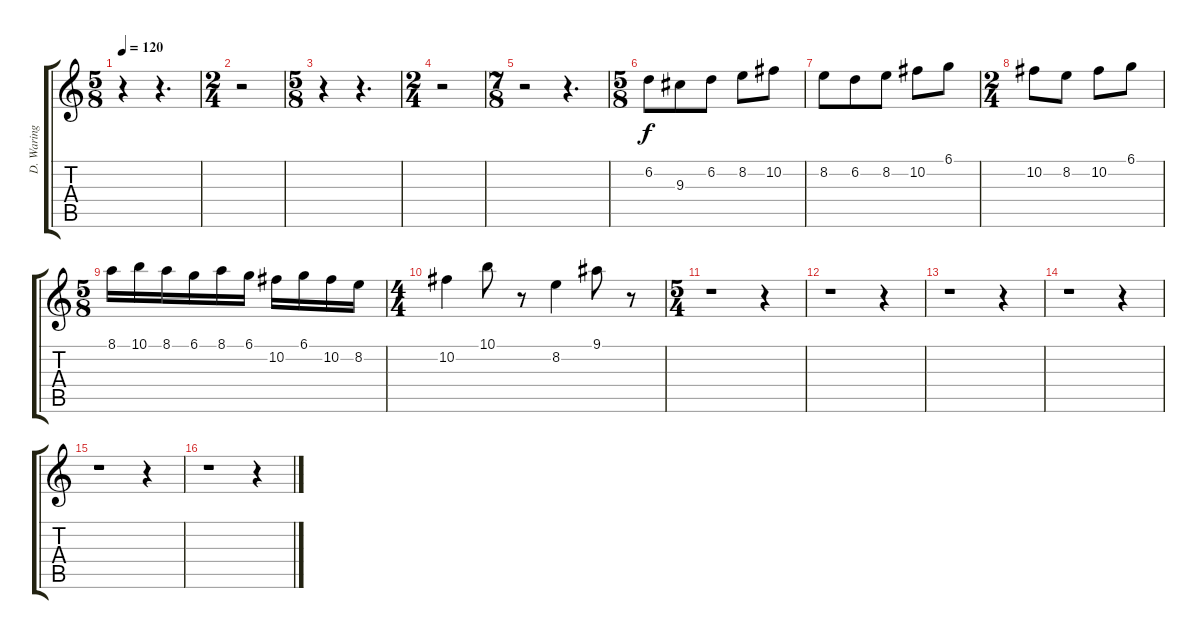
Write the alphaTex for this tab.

\track ("D. Waring Lead Gtr." "D. Waring ") {instrument distortionguitar}
\staff {score tabs}
\tuning (Db4 Ab3 E3 B2 Gb2 Db2) {hide}
\ts (5 8)
\tempo 120
\clef g2
\ks c
r.4{dy f} r.4{d} |
\ts (2 4)
r.2 |
\ts (5 8)
r.4 r.4{d} |
\ts (2 4)
r.2 |
\ts (7 8)
r.2 r.4{d} |
\ts (5 8)
6.2.8 9.3.8 6.2.8 8.2.8 10.2.8 |
8.2.8 6.2.8 8.2.8 10.2.8 6.1.8 |
\ts (2 4)
10.2.8 8.2.8 10.2.8 6.1.8 |
\ts (5 8)
8.1.16 10.1.16 8.1.16 6.1.16 8.1.16 6.1.16 10.2.16 6.1.16 10.2.16 8.2.16 |
\ts (4 4)
10.2.4 10.1.8 r.8 8.2.4 9.1.8 r.8 |
\ts (5 4)
r.1 r.4 |
r.1 r.4 |
r.1 r.4 |
r.1 r.4 |
r.1 r.4 |
r.1 r.4
